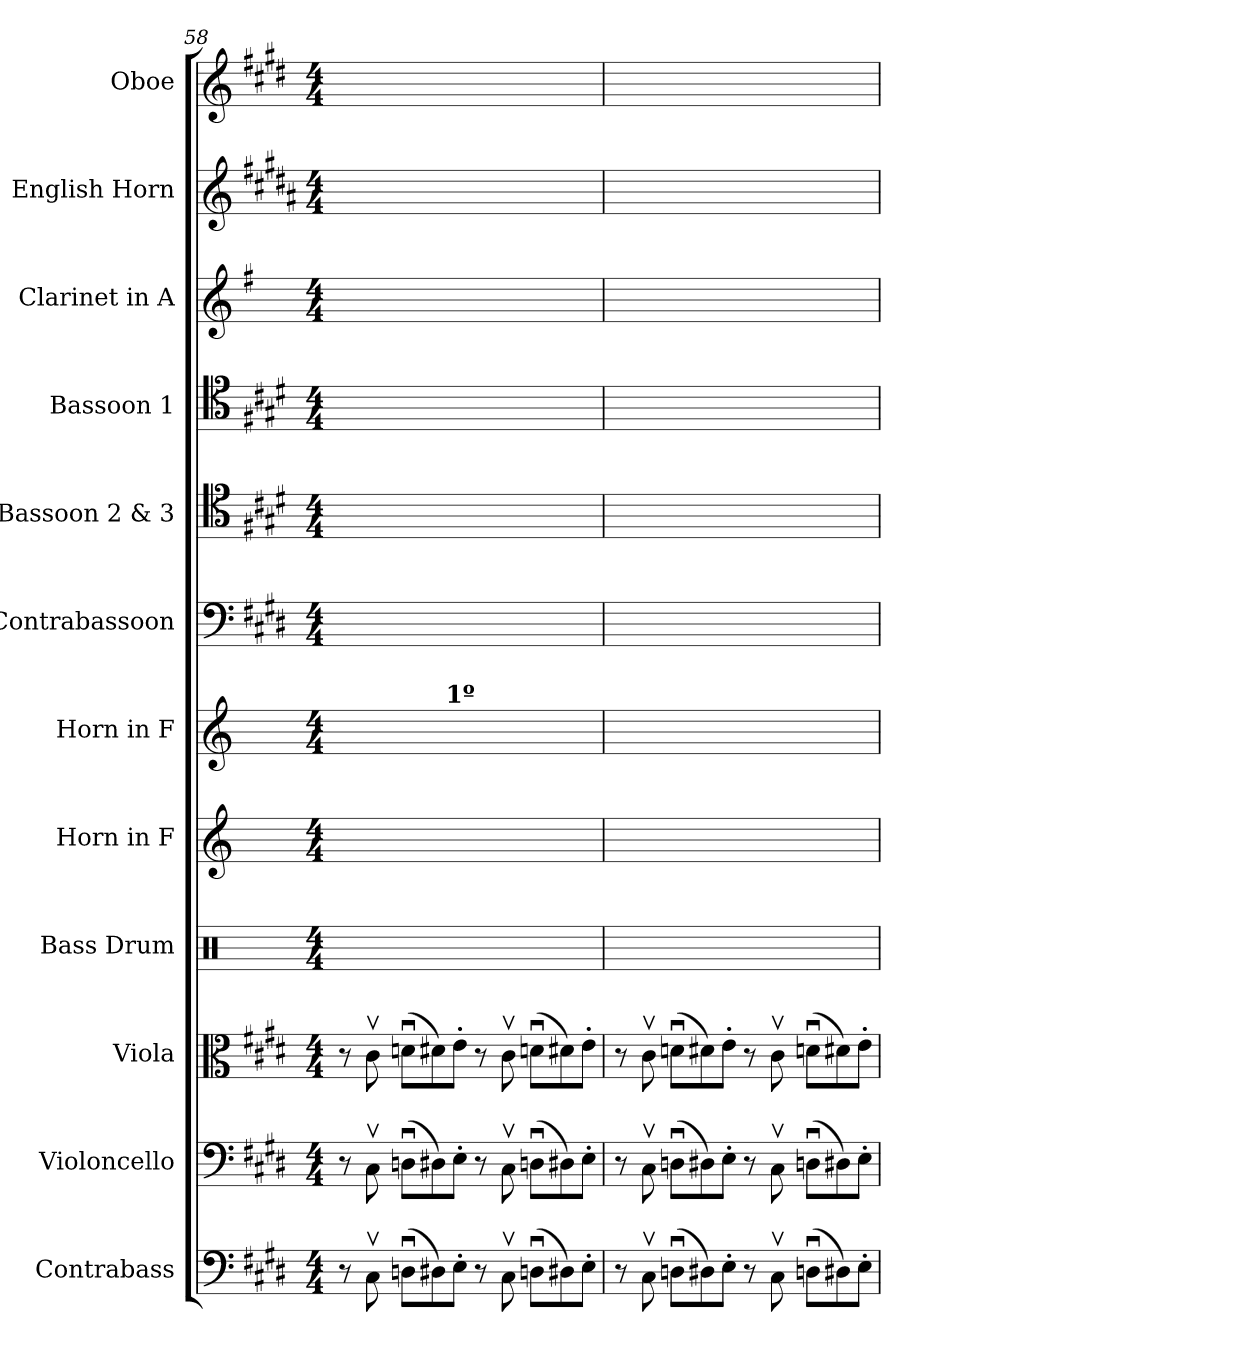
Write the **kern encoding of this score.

**kern	**kern	**kern	**kern	**kern	**kern	**kern	**kern	**kern	**kern	**kern	**kern
*part12	*part11	*part10	*part9	*part8	*part7	*part6	*part5	*part4	*part3	*part2	*part1
*staff12	*staff11	*staff10	*staff9	*staff8	*staff7	*staff6	*staff5	*staff4	*staff3	*staff2	*staff1
*I"Contrabass	*I"Violoncello	*I"Viola	*I"Bass Drum	*I"Horn in F	*I"Horn in F	*I"Contrabassoon	*I"Bassoon 2 & 3	*I"Bassoon 1	*I"Clarinet in A	*I"English Horn	*I"Oboe
*I'Cb.	*I'Vc.	*I'Vla.	*I'B. D.	*I'Hn.	*I'Hn.	*I'Cbsn.	*I'Bsn.	*I'Bsn.	*I'Cl.	*	*
*clefF4	*clefF4	*clefC3	*clefX	*clefG2	*clefG2	*clefF4	*clefC4	*clefC4	*clefG2	*clefG2	*clefG2
*ITrd7c12	*	*	*	*ITrd4c7	*ITrd4c7	*ITrd7c12	*	*	*ITrd2c3	*ITrd4c7	*
*k[f#c#g#d#]	*k[f#c#g#d#]	*k[f#c#g#d#]	*k[]	*k[b-]	*k[b-]	*k[f#c#g#d#]	*k[f#c#g#d#]	*k[f#c#g#d#]	*k[f#c#g#d#]	*k[f#c#g#d#]	*k[f#c#g#d#]
*E:	*E:	*E:	*C:	*F:	*F:	*E:	*E:	*E:	*E:	*E:	*E:
*M4/4	*M4/4	*M4/4	*M4/4	*M4/4	*M4/4	*M4/4	*M4/4	*M4/4	*M4/4	*M4/4	*M4/4
*	*	*	*	*	*	*	*	*Xtuplet	*	*Xtuplet	*Xtuplet
=58	=58	=58	=58	=58	=58	=58	=58	=58	=58	=58	=58
8r	8r	8r	4ryy	1ryy	2ryy	1ryy	1ryy	6ryy	1ryy	6ryy	6ryy
8CC#v\	8C#v\	8c#v	.	.	.	.	.	.	.	.	.
.	.	.	.	.	.	.	.	6ryy	.	6ryy	6ryy
*Xtuplet	*Xtuplet	*Xtuplet	*	*	*	*	*	*	*	*	*
(12DDnuL	(12DnuL	(12dnuL	4ryy	.	.	.	.	.	.	.	.
12DD#X)	12D#X)	12d#X)	.	.	.	.	.	6ryy	.	6ryy	6ryy
12EE'J	12E'J	12e'J	.	.	.	.	.	.	.	.	.
!	!	!	!	!	!LO:TX:a:B:rj:t=1º	!	!	!	!	!	!
8r	8r	8r	2ryy	.	2ryy	.	.	2ryy	.	2ryy	2ryy
8CC#v\	8C#v\	8c#v	.	.	.	.	.	.	.	.	.
(12DDnuL	(12DnuL	(12dnuL	.	.	.	.	.	.	.	.	.
12DD#X)	12D#X)	12d#X)	.	.	.	.	.	.	.	.	.
12EE'J	12E'J	12e'J	.	.	.	.	.	.	.	.	.
=59	=59	=59	=59	=59	=59	=59	=59	=59	=59	=59	=59
8r	8r	8r	1ryy	1ryy	1ryy	2ryy	1ryy	2ryy	1ryy	2ryy	2ryy
8CC#v\	8C#v\	8c#v	.	.	.	.	.	.	.	.	.
(12DDnuL	(12DnuL	(12dnuL	.	.	.	.	.	.	.	.	.
12DD#X)	12D#X)	12d#X)	.	.	.	.	.	.	.	.	.
12EE'J	12E'J	12e'J	.	.	.	.	.	.	.	.	.
8r	8r	8r	.	.	.	2ryy	.	6ryy	.	4ryy	6ryy
8CC#v\	8C#v\	8c#v	.	.	.	.	.	.	.	.	.
.	.	.	.	.	.	.	.	6ryy	.	.	6ryy
(12DDnuL	(12DnuL	(12dnuL	.	.	.	.	.	.	.	4ryy	.
12DD#X)	12D#X)	12d#X)	.	.	.	.	.	6ryy	.	.	6ryy
12EE'J	12E'J	12e'J	.	.	.	.	.	.	.	.	.
=	=	=	=	=	=	=	=	=	=	=	=
*-	*-	*-	*-	*-	*-	*-	*-	*-	*-	*-	*-
